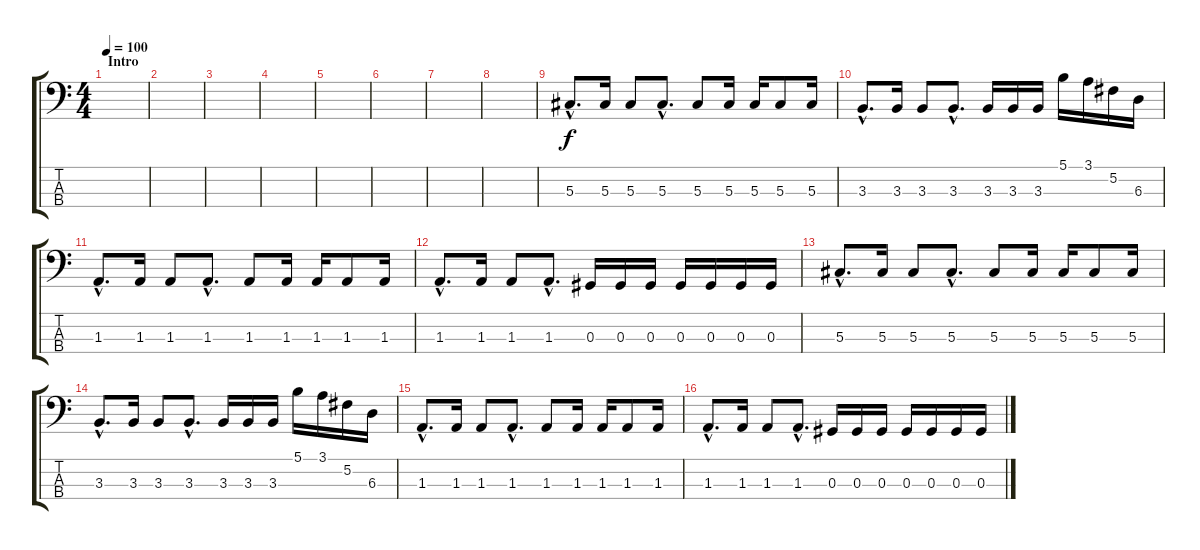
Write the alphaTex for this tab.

\track "" {instrument electricbasspick}
\staff {score tabs}
\tuning (Gb2 Db2 Ab1 Eb1) {hide}
\ts (4 4)
\section ("" "Intro")
\tempo 100
\clef f4
\ks c
|
|
|
|
|
|
|
|
5.3{hac}.8{d} 5.3.16 5.3.8 5.3{hac}.8{d} 5.3.8 5.3.16 5.3.16 5.3.8 5.3.16 |
3.3{hac}.8{d} 3.3.16 3.3.8 3.3{hac}.8{d} 3.3.16 3.3.16 3.3.16 5.1.16 3.1.16 5.2.16 6.3.16 |
1.3{hac}.8{d} 1.3.16 1.3.8 1.3{hac}.8{d} 1.3.8 1.3.16 1.3.16 1.3.8 1.3.16 |
1.3{hac}.8{d} 1.3.16 1.3.8 1.3{hac}.8{d} 0.3.16 0.3.16 0.3.16 0.3.16 0.3.16 0.3.16 0.3.16 |
5.3{hac}.8{d} 5.3.16 5.3.8 5.3{hac}.8{d} 5.3.8 5.3.16 5.3.16 5.3.8 5.3.16 |
3.3{hac}.8{d} 3.3.16 3.3.8 3.3{hac}.8{d} 3.3.16 3.3.16 3.3.16 5.1.16 3.1.16 5.2.16 6.3.16 |
1.3{hac}.8{d} 1.3.16 1.3.8 1.3{hac}.8{d} 1.3.8 1.3.16 1.3.16 1.3.8 1.3.16 |
1.3{hac}.8{d} 1.3.16 1.3.8 1.3{hac}.8{d} 0.3.16 0.3.16 0.3.16 0.3.16 0.3.16 0.3.16 0.3.16
